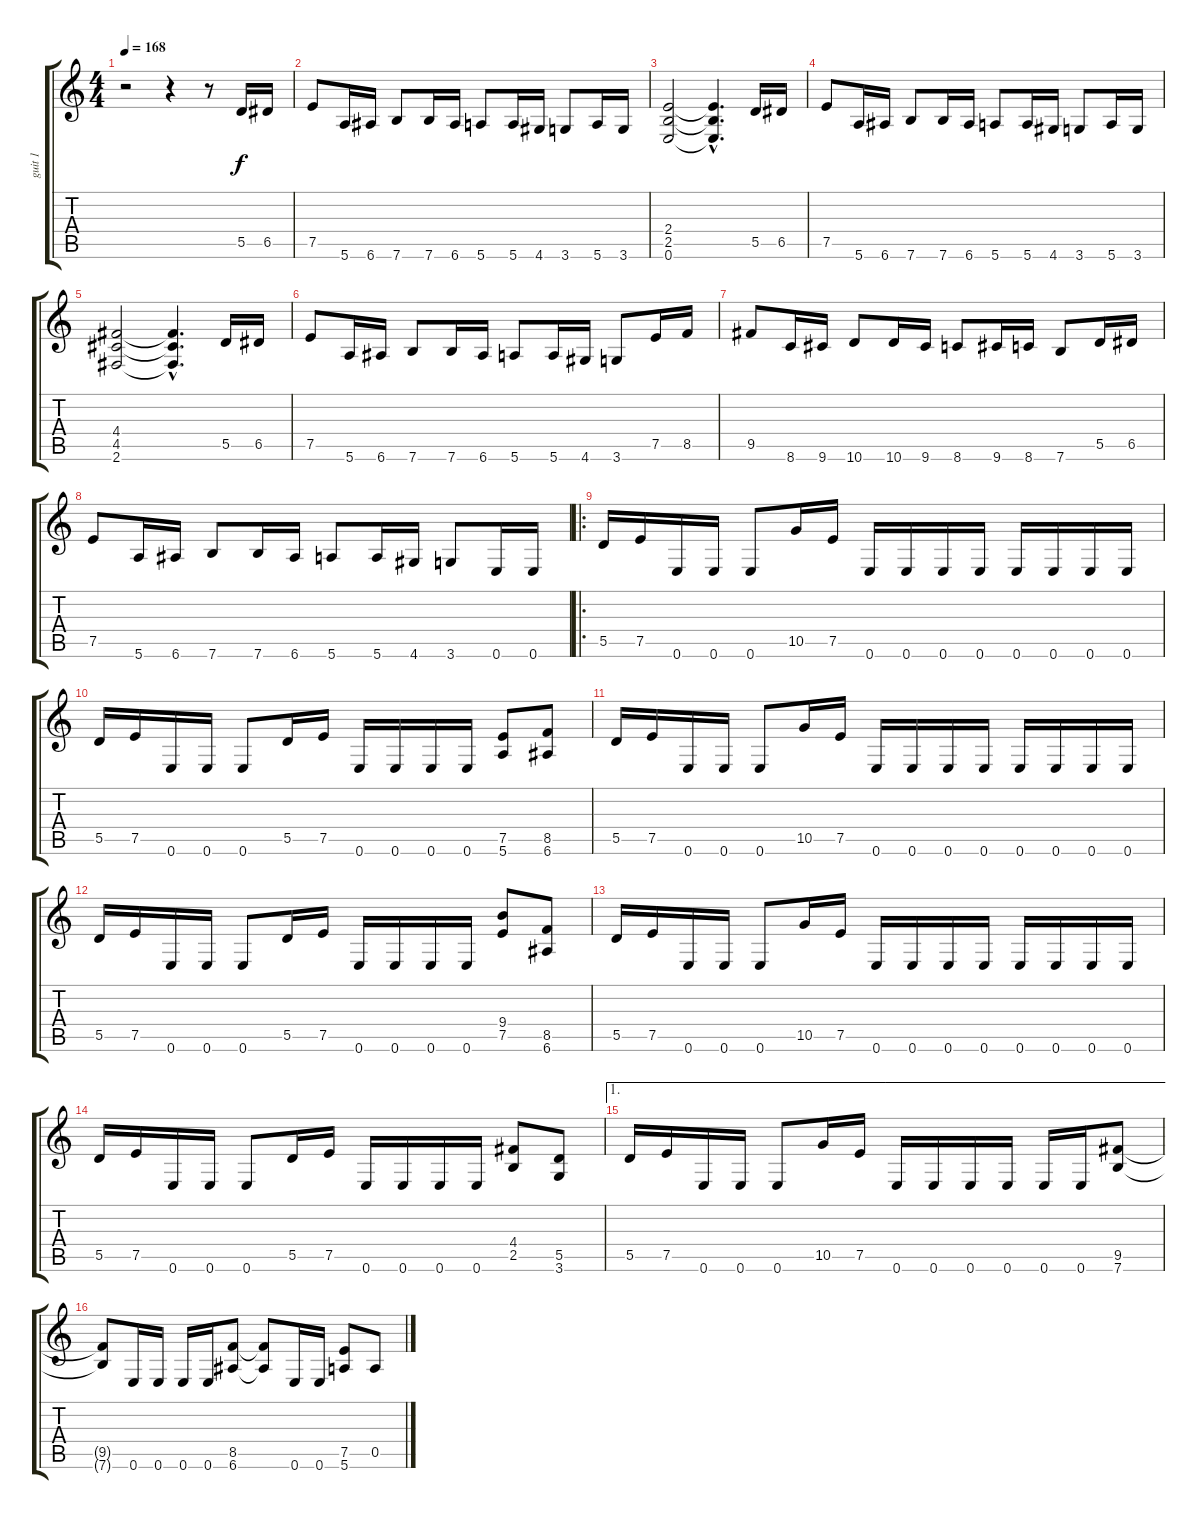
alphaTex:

\track ("guit 1" "guit 1") {instrument distortionguitar}
\staff {score tabs}
\tuning (E4 B3 G3 D3 A2 E2) {hide}
\ts (4 4)
\tempo 168
\clef g2
\ks c
r.2{dy f instrument distortionguitar} r.4 r.8 5.5.16 6.5.16 |
7.5.8 5.6.16 6.6.16 7.6.8 7.6.16 6.6.16 5.6.8 5.6.16 4.6.16 3.6.8 5.6.16 3.6.16 |
(2.4 2.5 0.6).2 (2.4{hac t} 2.5{hac t} 0.6{hac t}).4{d} 5.5.16 6.5.16 |
7.5.8 5.6.16 6.6.16 7.6.8 7.6.16 6.6.16 5.6.8 5.6.16 4.6.16 3.6.8 5.6.16 3.6.16 |
(4.4 4.5 2.6).2 (4.4{hac t} 4.5{hac t} 2.6{hac t}).4{d} 5.5.16 6.5.16 |
7.5.8 5.6.16 6.6.16 7.6.8 7.6.16 6.6.16 5.6.8 5.6.16 4.6.16 3.6.8 7.5.16 8.5.16 |
9.5.8 8.6.16 9.6.16 10.6.8 10.6.16 9.6.16 8.6.8 9.6.16 8.6.16 7.6.8 5.5.16 6.5.16 |
7.5.8 5.6.16 6.6.16 7.6.8 7.6.16 6.6.16 5.6.8 5.6.16 4.6.16 3.6.8 0.6.16 0.6.16 |
\ro
5.5.16 7.5.16 0.6.16 0.6.16 0.6.8 10.5.16 7.5.16 0.6.16 0.6.16 0.6.16 0.6.16 0.6.16 0.6.16 0.6.16 0.6.16 |
5.5.16 7.5.16 0.6.16 0.6.16 0.6.8 5.5.16 7.5.16 0.6.16 0.6.16 0.6.16 0.6.16 (7.5 5.6).8 (8.5 6.6).8 |
5.5.16 7.5.16 0.6.16 0.6.16 0.6.8 10.5.16 7.5.16 0.6.16 0.6.16 0.6.16 0.6.16 0.6.16 0.6.16 0.6.16 0.6.16 |
5.5.16 7.5.16 0.6.16 0.6.16 0.6.8 5.5.16 7.5.16 0.6.16 0.6.16 0.6.16 0.6.16 (9.4 7.5).8 (8.5 6.6).8 |
5.5.16 7.5.16 0.6.16 0.6.16 0.6.8 10.5.16 7.5.16 0.6.16 0.6.16 0.6.16 0.6.16 0.6.16 0.6.16 0.6.16 0.6.16 |
5.5.16 7.5.16 0.6.16 0.6.16 0.6.8 5.5.16 7.5.16 0.6.16 0.6.16 0.6.16 0.6.16 (4.4 2.5).8 (5.5 3.6).8 |
\ae 1
5.5.16 7.5.16 0.6.16 0.6.16 0.6.8 10.5.16 7.5.16 0.6.16 0.6.16 0.6.16 0.6.16 0.6.16 0.6.16 (9.5 7.6).8 |
(9.5{t} 7.6{t}).8 0.6.16 0.6.16 0.6.16 0.6.16 (8.5 6.6).8 (8.5{t} 6.6{t}).8 0.6.16 0.6.16 (7.5 5.6).8 0.5.8
